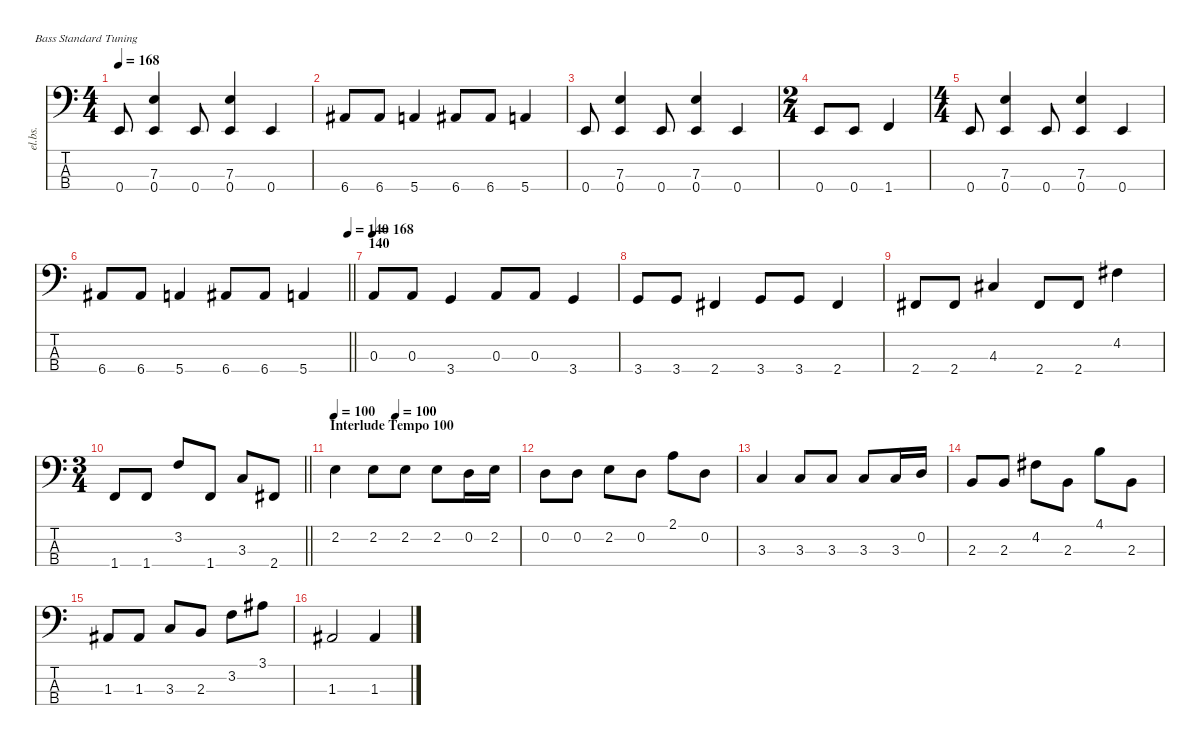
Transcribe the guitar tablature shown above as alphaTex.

\defaultSystemsLayout 4
\hideDynamics
\bracketExtendMode nobrackets
\otherSystemsTrackNameOrientation horizontal
\track ("Bass" "el.bs.") {instrument electricbasspick}
\staff {score tabs}
\tuning (G2 D2 A1 E1)
\ts (4 4)
\beaming (8 2 2 2 2)
\tempo 168
\clef f4
\ks c
0.4.8{dy fff} (7.3 0.4).4{dy f} 0.4.8{dy fff} (7.3 0.4).4{dy f} 0.4.4{dy fff} |
6.4{acc #}.8{dy f} 6.4{acc #}.8 5.4.4 6.4{acc #}.8 6.4{acc #}.8 5.4.4 |
0.4.8{dy fff} (7.3 0.4).4{dy f} 0.4.8{dy fff} (7.3 0.4).4{dy f} 0.4.4{dy fff} |
\ts (2 4)
\beaming (8 2 2)
0.4.8 0.4.8 1.4.4 |
\ts (4 4)
\beaming (8 2 2 2 2)
0.4.8 (7.3 0.4).4{dy f} 0.4.8{dy fff} (7.3 0.4).4{dy f} 0.4.4{dy fff} |
\tempo (140 1)
\barLineRight lightlight
6.4{acc #}.8{dy f} 6.4{acc #}.8 5.4.4 6.4{acc #}.8 6.4{acc #}.8 5.4.4 |
\section ("" "140")
\tempo 168
0.3.8{dy fff} 0.3.8 3.4.4 0.3.8 0.3.8 3.4.4 |
3.4.8 3.4.8 2.4{acc #}.4 3.4.8 3.4.8 2.4{acc #}.4 |
2.4{acc #}.8 2.4{acc #}.8 4.3{acc #}.4 2.4{acc #}.8 2.4{acc #}.8 4.2{acc #}.4 |
\ts (3 4)
\beaming (8 2 2 2)
\barLineRight lightlight
1.4.8 1.4.8 3.2.8 1.4.8 3.3.8 2.4{acc #}.8 |
\section ("" "Interlude Tempo 100")
\tempo 100
\tempo (100 0.333333)
2.2.4 2.2.8 2.2.8 2.2.8 0.2.16 2.2.16 |
0.2.8 0.2.8 2.2.8 0.2.8 2.1.8 0.2.8 |
3.3.4 3.3.8 3.3.8 3.3.8 3.3.16 0.2.16 |
2.3.8 2.3.8 4.2{acc #}.8 2.3.8 4.1.8 2.3.8 |
1.3{acc #}.8 1.3{acc #}.8 3.3.8 2.3.8 3.2.8 3.1{acc #}.8 |
1.3{acc #}.2 1.3{acc #}.4
